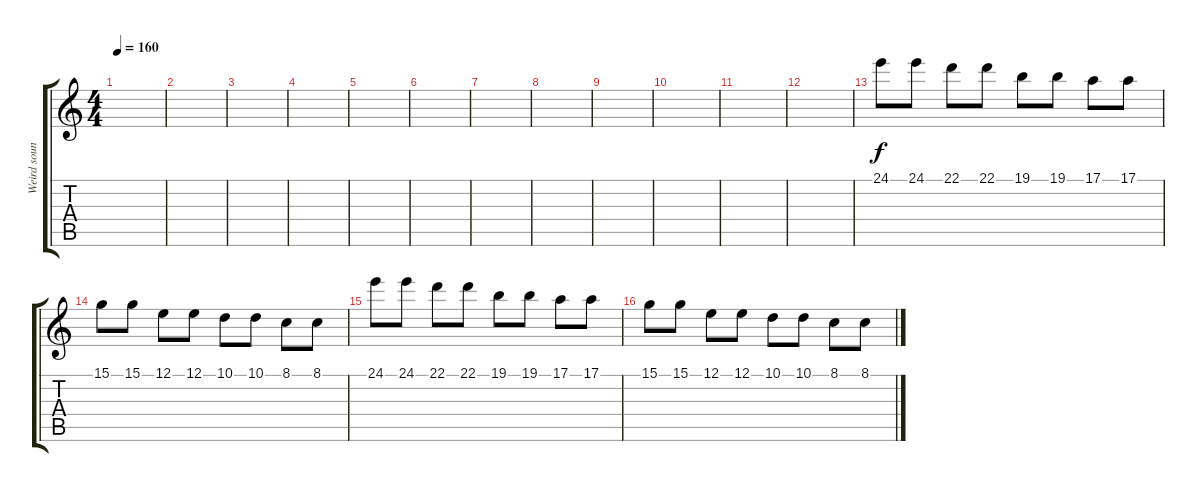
\track ("Weird sound" "Weird soun") {instrument electricpiano1}
\staff {score tabs}
\tuning (E4 B3 G3 D3 A2 E2) {hide}
\ts (4 4)
\tempo 160
\clef g2
\ks c
|
|
|
|
|
|
|
|
|
|
|
|
24.1.8 24.1.8 22.1.8 22.1.8 19.1.8 19.1.8 17.1.8 17.1.8 |
15.1.8 15.1.8 12.1.8 12.1.8 10.1.8 10.1.8 8.1.8 8.1.8 |
24.1.8 24.1.8 22.1.8 22.1.8 19.1.8 19.1.8 17.1.8 17.1.8 |
15.1.8 15.1.8 12.1.8 12.1.8 10.1.8 10.1.8 8.1.8 8.1.8
